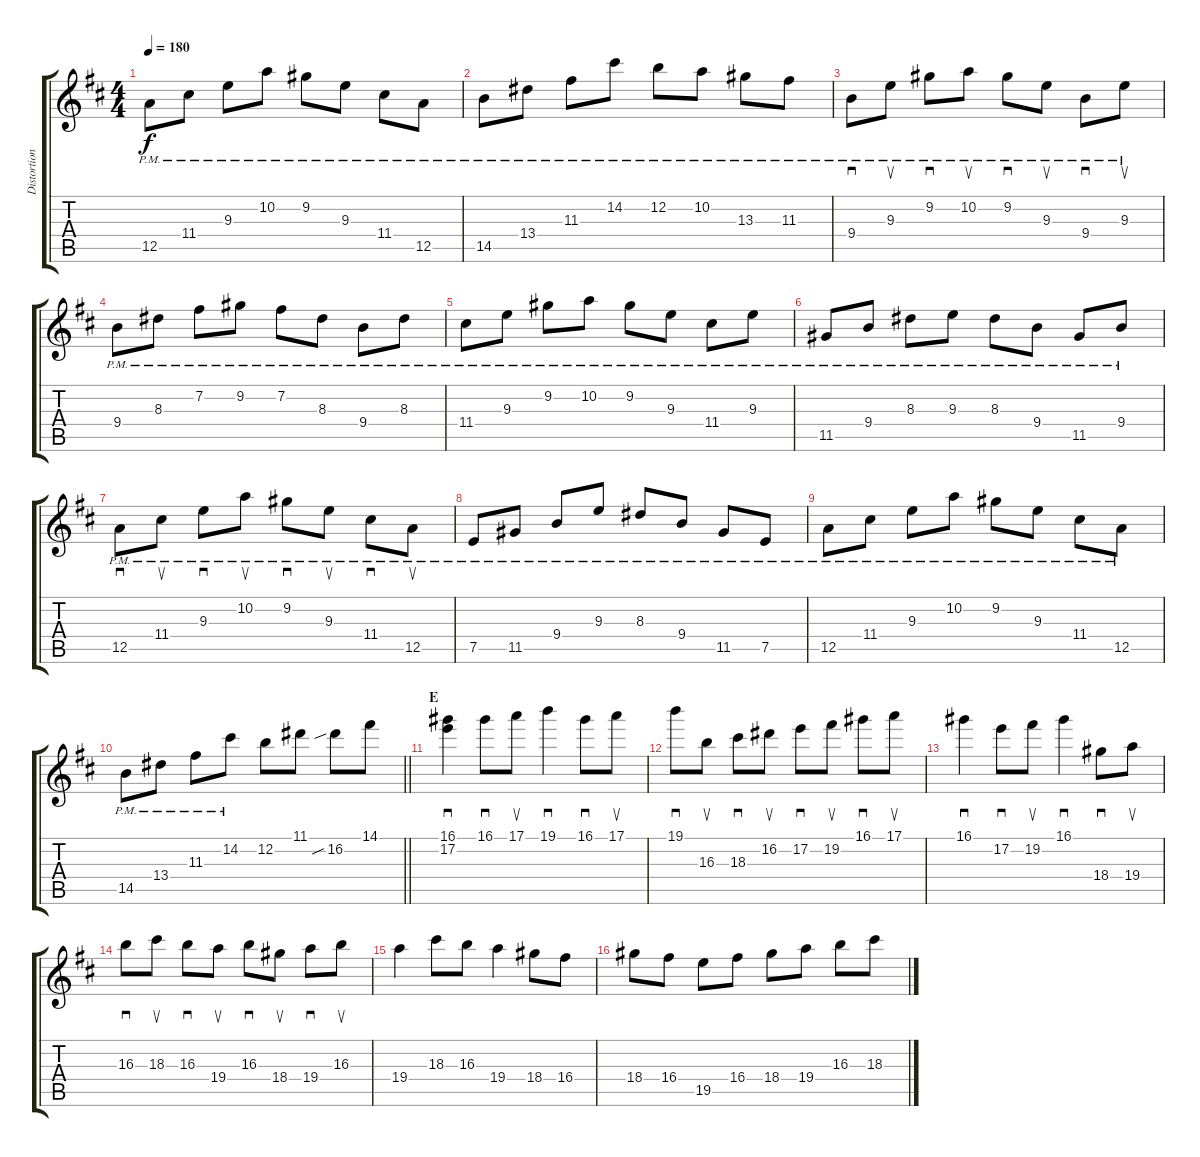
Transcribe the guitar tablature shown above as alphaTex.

\track ("Distortion Guitar" "Distortion") {instrument overdrivenguitar}
\staff {score tabs}
\tuning (E4 B3 G3 D3 A2 E2) {hide}
\ts (4 4)
\tempo 180
\clef g2
\ks d
12.5{pm}.8{dy f} 11.4{pm}.8 9.3{pm}.8 10.2{pm}.8 9.2{pm}.8 9.3{pm}.8 11.4{pm}.8 12.5{pm}.8 |
14.5{pm}.8 13.4{pm}.8 11.3{pm}.8 14.2{pm}.8 12.2{pm}.8 10.2{pm}.8 13.3{pm}.8 11.3{pm}.8 |
9.4{pm}.8{sd} 9.3{pm}.8{su} 9.2{pm}.8{sd} 10.2{pm}.8{su} 9.2{pm}.8{sd} 9.3{pm}.8{su} 9.4{pm}.8{sd} 9.3{pm}.8{su} |
9.4{pm}.8 8.3{pm}.8 7.2{pm}.8 9.2{pm}.8 7.2{pm}.8 8.3{pm}.8 9.4{pm}.8 8.3{pm}.8 |
11.4{pm}.8 9.3{pm}.8 9.2{pm}.8 10.2{pm}.8 9.2{pm}.8 9.3{pm}.8 11.4{pm}.8 9.3{pm}.8 |
11.5{pm}.8 9.4{pm}.8 8.3{pm}.8 9.3{pm}.8 8.3{pm}.8 9.4{pm}.8 11.5{pm}.8 9.4{pm}.8 |
12.5{pm}.8{sd} 11.4{pm}.8{su} 9.3{pm}.8{sd} 10.2{pm}.8{su} 9.2{pm}.8{sd} 9.3{pm}.8{su} 11.4{pm}.8{sd} 12.5{pm}.8{su} |
7.5{pm}.8 11.5{pm}.8 9.4{pm}.8{beam Up} 9.3{pm}.8{beam Up} 8.3{pm}.8{beam Up} 9.4{pm}.8{beam Up} 11.5{pm}.8 7.5{pm}.8 |
12.5{pm}.8 11.4{pm}.8 9.3{pm}.8 10.2{pm}.8 9.2{pm}.8 9.3{pm}.8 11.4{pm}.8 12.5{pm}.8 |
\barLineRight lightlight
14.5{pm}.8 13.4{pm}.8 11.3{pm}.8 14.2{pm}.8 12.2.8 11.1.8 16.2{sib}.8 14.1.8 |
\section ("" "E")
(16.1 17.2).4{sd} 16.1.8{sd} 17.1.8{su} 19.1.4{sd} 16.1.8{sd} 17.1.8{su} |
19.1.8{sd} 16.3.8{su} 18.3.8{sd} 16.2.8{su} 17.2.8{sd} 19.2.8{su} 16.1.8{sd} 17.1.8{su} |
16.1.4{sd} 17.2.8{sd} 19.2.8{su} 16.1.4{sd} 18.4.8{sd} 19.4.8{su} |
16.3.8{sd} 18.3.8{su} 16.3.8{sd} 19.4.8{su} 16.3.8{sd} 18.4.8{su} 19.4.8{sd} 16.3.8{su} |
19.4.4 18.3.8 16.3.8 19.4.4 18.4.8 16.4.8 |
18.4.8 16.4.8 19.5.8 16.4.8 18.4.8 19.4.8 16.3.8 18.3.8
